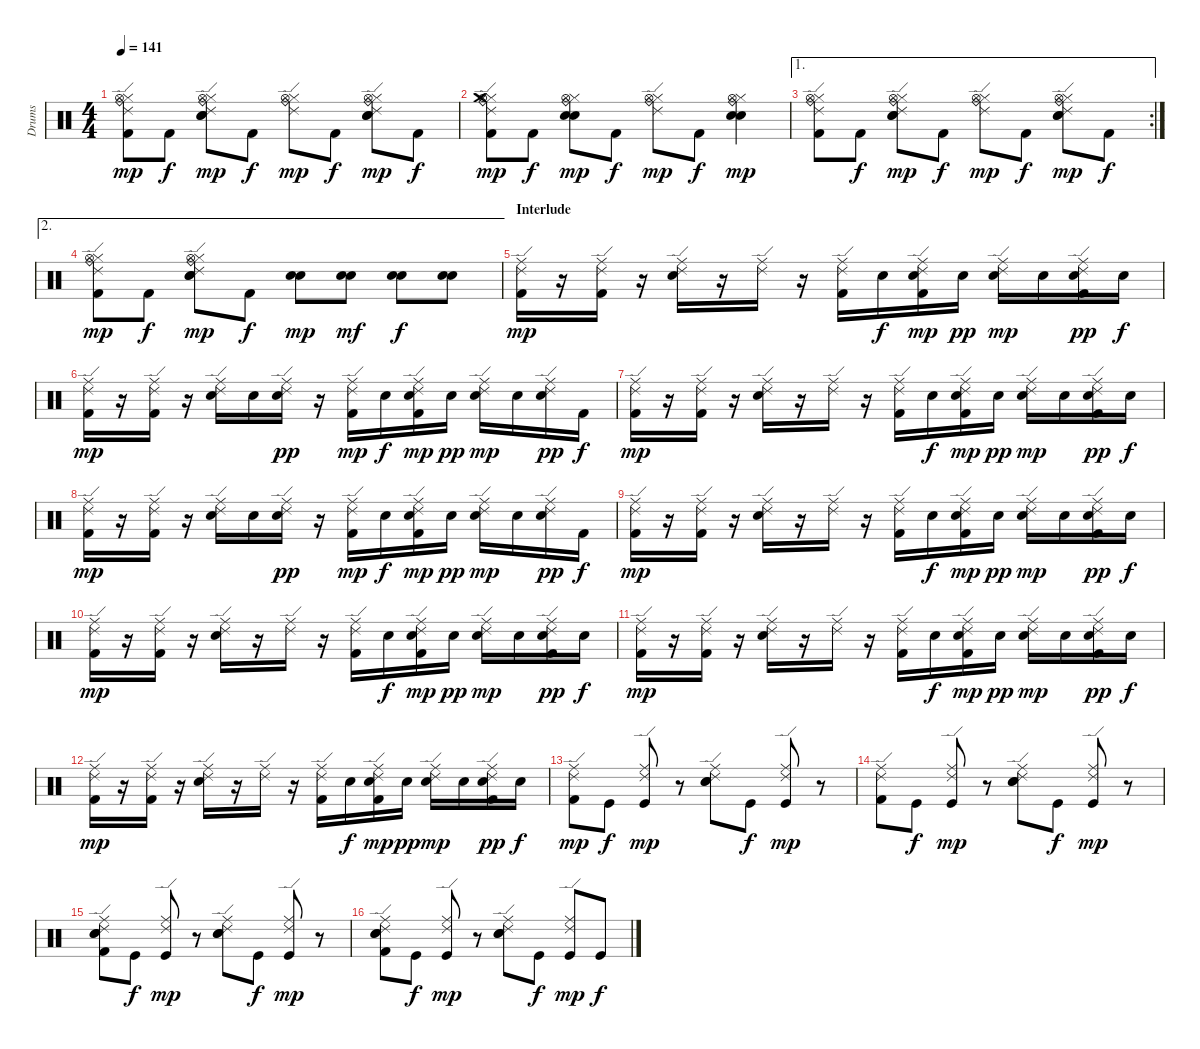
\track ("Drums" "Drums") {instrument percussion}
\staff {score}
\articulation defaults
\ts (4 4)
\tempo 141
\clef neutral
\ks c
("Ride (bell)" "Hi-Hat (closed)" "Hi-Hat (open)" "Ride (edge) 2" "Kick (hit) 2").8{dy mp} "Kick (hit) 2".8{dy f} ("Ride (bell)" "Hi-Hat (closed)" "Hi-Hat (open)" "Snare (hit) 2" "Electric Snare (hit)" "Ride (edge) 2").8{dy mp} "Kick (hit) 2".8{dy f} ("Ride (bell)" "Hi-Hat (closed)" "Hi-Hat (open)" "Ride (edge) 2").8{dy mp} "Kick (hit) 2".8{dy f} ("Ride (bell)" "Hi-Hat (closed)" "Hi-Hat (open)" "Snare (hit) 2" "Electric Snare (hit)" "Ride (edge) 2").8{dy mp} "Kick (hit) 2".8{dy f} |
("Ride (bell)" "Hi-Hat (closed)" "Hi-Hat (open)" "Ride (edge) 2" "Crash medium (hit)" "Kick (hit) 2").8{dy mp} "Kick (hit) 2".8{dy f} ("Ride (bell)" "Hi-Hat (closed)" "Hi-Hat (open)" "Snare (hit) 2" "Electric Snare (hit)").8{dy mp} "Kick (hit) 2".8{dy f} ("Ride (bell)" "Hi-Hat (closed)" "Hi-Hat (open)" "Ride (edge) 2").8{dy mp} "Kick (hit) 2".8{dy f} ("Ride (bell)" "Hi-Hat (closed)" "Hi-Hat (open)" "Snare (hit) 2" "Electric Snare (hit)").4{dy mp} |
\ae 1
\rc 2
("Ride (bell)" "Hi-Hat (closed)" "Hi-Hat (open)" "Ride (edge) 2" "Kick (hit) 2").8 "Kick (hit) 2".8{dy f} ("Ride (bell)" "Hi-Hat (closed)" "Hi-Hat (open)" "Snare (hit) 2" "Electric Snare (hit)" "Ride (edge) 2").8{dy mp} "Kick (hit) 2".8{dy f} ("Ride (bell)" "Hi-Hat (closed)" "Hi-Hat (open)" "Ride (edge) 2").8{dy mp} "Kick (hit) 2".8{dy f} ("Ride (bell)" "Hi-Hat (closed)" "Hi-Hat (open)" "Snare (hit) 2" "Electric Snare (hit)" "Ride (edge) 2").8{dy mp} "Kick (hit) 2".8{dy f} |
\ae 2
("Ride (bell)" "Hi-Hat (closed)" "Hi-Hat (open)" "Ride (edge) 2" "Kick (hit) 2").8{dy mp} "Kick (hit) 2".8{dy f} ("Ride (bell)" "Hi-Hat (closed)" "Hi-Hat (open)" "Snare (hit) 2" "Electric Snare (hit)" "Ride (edge) 2").8{dy mp} "Kick (hit) 2".8{dy f} ("Snare (hit) 2" "Electric Snare (hit)").8{dy mp} ("Snare (hit) 2" "Electric Snare (hit)").8{dy mf} ("Snare (hit) 2" "Electric Snare (hit)").8{dy f} ("Snare (hit) 2" "Electric Snare (hit)").8 |
\section ("" "Interlude")
("Ride (edge) 2" "Ride (middle)" "Kick (hit) 2").16{dy mp} r.16 ("Ride (edge) 2" "Ride (middle)" "Kick (hit) 2").16 r.16 ("Ride (edge) 2" "Ride (middle)" "Electric Snare (hit)").16 r.16 ("Ride (edge) 2" "Ride (middle)").16 r.16 ("Ride (edge) 2" "Ride (middle)" "Kick (hit) 2").16 "Electric Snare (hit)".16{dy f} ("Ride (edge) 2" "Ride (middle)" "Electric Snare (hit)" "Kick (hit) 2").16{dy mp} "Electric Snare (hit)".16{dy pp} ("Ride (edge) 2" "Ride (middle)" "Electric Snare (hit)").16{dy mp} "Electric Snare (hit)".16 ("Ride (edge) 2" "Ride (middle)" "Electric Snare (hit)" "Kick (hit) 2").16{dy pp} "Electric Snare (hit)".16{dy f} |
("Ride (edge) 2" "Ride (middle)" "Kick (hit) 2").16{dy mp} r.16 ("Ride (edge) 2" "Ride (middle)" "Kick (hit) 2").16 r.16 ("Ride (edge) 2" "Ride (middle)" "Electric Snare (hit)").16 "Electric Snare (hit)".16 ("Ride (edge) 2" "Ride (middle)" "Electric Snare (hit)").16{dy pp} r.16 ("Ride (edge) 2" "Ride (middle)" "Kick (hit) 2").16{dy mp} "Electric Snare (hit)".16{dy f} ("Ride (edge) 2" "Ride (middle)" "Electric Snare (hit)" "Kick (hit) 2").16{dy mp} "Electric Snare (hit)".16{dy pp} ("Ride (edge) 2" "Ride (middle)" "Electric Snare (hit)").16{dy mp} "Electric Snare (hit)".16 ("Ride (edge) 2" "Ride (middle)" "Electric Snare (hit)").16{dy pp} "Kick (hit) 2".16{dy f} |
("Ride (edge) 2" "Ride (middle)" "Kick (hit) 2").16{dy mp} r.16 ("Ride (edge) 2" "Ride (middle)" "Kick (hit) 2").16 r.16 ("Ride (edge) 2" "Ride (middle)" "Electric Snare (hit)").16 r.16 ("Ride (edge) 2" "Ride (middle)").16 r.16 ("Ride (edge) 2" "Ride (middle)" "Kick (hit) 2").16 "Electric Snare (hit)".16{dy f} ("Ride (edge) 2" "Ride (middle)" "Electric Snare (hit)" "Kick (hit) 2").16{dy mp} "Electric Snare (hit)".16{dy pp} ("Ride (edge) 2" "Ride (middle)" "Electric Snare (hit)").16{dy mp} "Electric Snare (hit)".16 ("Ride (edge) 2" "Ride (middle)" "Electric Snare (hit)" "Kick (hit) 2").16{dy pp} "Electric Snare (hit)".16{dy f} |
("Ride (edge) 2" "Ride (middle)" "Kick (hit) 2").16{dy mp} r.16 ("Ride (edge) 2" "Ride (middle)" "Kick (hit) 2").16 r.16 ("Ride (edge) 2" "Ride (middle)" "Electric Snare (hit)").16 "Electric Snare (hit)".16 ("Ride (edge) 2" "Ride (middle)" "Electric Snare (hit)").16{dy pp} r.16 ("Ride (edge) 2" "Ride (middle)" "Kick (hit) 2").16{dy mp} "Electric Snare (hit)".16{dy f} ("Ride (edge) 2" "Ride (middle)" "Electric Snare (hit)" "Kick (hit) 2").16{dy mp} "Electric Snare (hit)".16{dy pp} ("Ride (edge) 2" "Ride (middle)" "Electric Snare (hit)").16{dy mp} "Electric Snare (hit)".16 ("Ride (edge) 2" "Ride (middle)" "Electric Snare (hit)").16{dy pp} "Kick (hit) 2".16{dy f} |
("Ride (edge) 2" "Ride (middle)" "Kick (hit) 2").16{dy mp} r.16 ("Ride (edge) 2" "Ride (middle)" "Kick (hit) 2").16 r.16 ("Ride (edge) 2" "Ride (middle)" "Electric Snare (hit)").16 r.16 ("Ride (edge) 2" "Ride (middle)").16 r.16 ("Ride (edge) 2" "Ride (middle)" "Kick (hit) 2").16 "Electric Snare (hit)".16{dy f} ("Ride (edge) 2" "Ride (middle)" "Electric Snare (hit)" "Kick (hit) 2").16{dy mp} "Electric Snare (hit)".16{dy pp} ("Ride (edge) 2" "Ride (middle)" "Electric Snare (hit)").16{dy mp} "Electric Snare (hit)".16 ("Ride (edge) 2" "Ride (middle)" "Electric Snare (hit)" "Kick (hit) 2").16{dy pp} "Electric Snare (hit)".16{dy f} |
("Ride (edge) 2" "Ride (middle)" "Kick (hit) 2").16{dy mp} r.16 ("Ride (edge) 2" "Ride (middle)" "Kick (hit) 2").16 r.16 ("Ride (edge) 2" "Ride (middle)" "Electric Snare (hit)").16 r.16 ("Ride (edge) 2" "Ride (middle)").16 r.16 ("Ride (edge) 2" "Ride (middle)" "Kick (hit) 2").16 "Electric Snare (hit)".16{dy f} ("Ride (edge) 2" "Ride (middle)" "Electric Snare (hit)" "Kick (hit) 2").16{dy mp} "Electric Snare (hit)".16{dy pp} ("Ride (edge) 2" "Ride (middle)" "Electric Snare (hit)").16{dy mp} "Electric Snare (hit)".16 ("Ride (edge) 2" "Ride (middle)" "Electric Snare (hit)" "Kick (hit) 2").16{dy pp} "Electric Snare (hit)".16{dy f} |
("Ride (edge) 2" "Ride (middle)" "Kick (hit) 2").16{dy mp} r.16 ("Ride (edge) 2" "Ride (middle)" "Kick (hit) 2").16 r.16 ("Ride (edge) 2" "Ride (middle)" "Electric Snare (hit)").16 r.16 ("Ride (edge) 2" "Ride (middle)").16 r.16 ("Ride (edge) 2" "Ride (middle)" "Kick (hit) 2").16 "Electric Snare (hit)".16{dy f} ("Ride (edge) 2" "Ride (middle)" "Electric Snare (hit)" "Kick (hit) 2").16{dy mp} "Electric Snare (hit)".16{dy pp} ("Ride (edge) 2" "Ride (middle)" "Electric Snare (hit)").16{dy mp} "Electric Snare (hit)".16 ("Ride (edge) 2" "Ride (middle)" "Electric Snare (hit)" "Kick (hit) 2").16{dy pp} "Electric Snare (hit)".16{dy f} |
("Ride (edge) 2" "Ride (middle)" "Kick (hit) 2").16{dy mp} r.16 ("Ride (edge) 2" "Ride (middle)" "Kick (hit) 2").16 r.16 ("Ride (edge) 2" "Ride (middle)" "Electric Snare (hit)").16 r.16 ("Ride (edge) 2" "Ride (middle)").16 r.16 ("Ride (edge) 2" "Ride (middle)" "Kick (hit) 2").16 "Electric Snare (hit)".16{dy f} ("Ride (edge) 2" "Ride (middle)" "Electric Snare (hit)" "Kick (hit) 2").16{dy mp} "Electric Snare (hit)".16{dy pp} ("Ride (edge) 2" "Ride (middle)" "Electric Snare (hit)").16{dy mp} "Electric Snare (hit)".16 ("Ride (edge) 2" "Ride (middle)" "Electric Snare (hit)" "Kick (hit) 2").16{dy pp} "Electric Snare (hit)".16{dy f} |
("Ride (edge) 2" "Ride (middle)" "Kick (hit) 2").8{dy mp} "Kick (hit)".8{dy f} ("Ride (edge) 2" "Ride (middle)" "Kick (hit)").8{dy mp} r.8 ("Ride (edge) 2" "Ride (middle)" "Electric Snare (hit)" "Snare (hit) 2").8 "Kick (hit)".8{dy f} ("Ride (edge) 2" "Ride (middle)" "Kick (hit)").8{dy mp} r.8 |
("Ride (edge) 2" "Ride (middle)" "Kick (hit) 2").8 "Kick (hit)".8{dy f} ("Ride (edge) 2" "Ride (middle)" "Kick (hit)").8{dy mp} r.8 ("Ride (edge) 2" "Ride (middle)" "Electric Snare (hit)" "Snare (hit) 2").8 "Kick (hit)".8{dy f} ("Ride (edge) 2" "Ride (middle)" "Kick (hit)").8{dy mp} r.8 |
("Ride (edge) 2" "Ride (middle)" "Electric Snare (hit)" "Snare (hit) 2" "Kick (hit) 2").8 "Kick (hit)".8{dy f} ("Ride (edge) 2" "Ride (middle)" "Kick (hit)").8{dy mp} r.8 ("Ride (edge) 2" "Ride (middle)" "Electric Snare (hit)" "Snare (hit) 2").8 "Kick (hit)".8{dy f} ("Ride (edge) 2" "Ride (middle)" "Kick (hit)").8{dy mp} r.8 |
("Ride (edge) 2" "Ride (middle)" "Electric Snare (hit)" "Snare (hit) 2" "Kick (hit) 2").8 "Kick (hit)".8{dy f} ("Ride (edge) 2" "Ride (middle)" "Kick (hit)").8{dy mp} r.8 ("Ride (edge) 2" "Ride (middle)" "Electric Snare (hit)" "Snare (hit) 2").8 "Kick (hit)".8{dy f} ("Ride (edge) 2" "Ride (middle)" "Kick (hit)").8{dy mp} "Kick (hit)".8{dy f}
